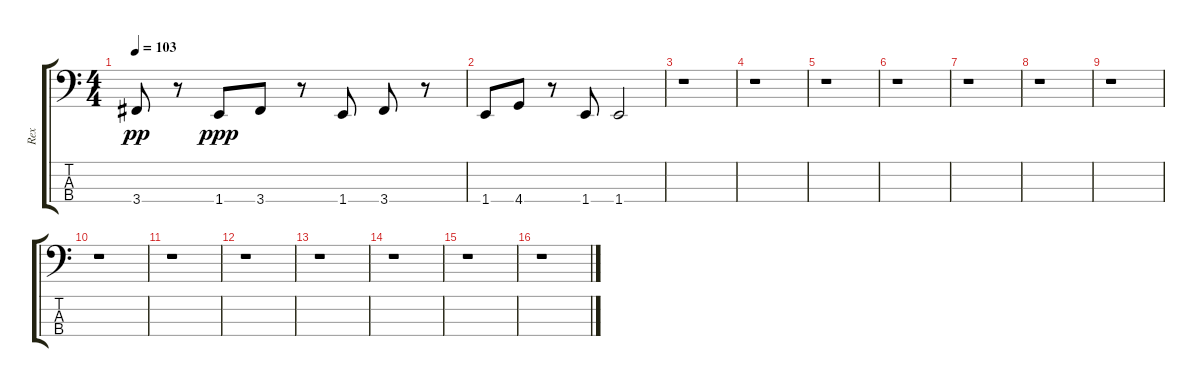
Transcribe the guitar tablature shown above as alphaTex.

\track ("Rex" "Rex") {instrument electricbasspick}
\staff {score tabs}
\tuning (Gb2 Db2 Ab1 Eb1) {hide}
\ts (4 4)
\tempo 103
\clef f4
\ks c
3.4.8{dy pp} r.8 1.4.8{dy ppp} 3.4.8 r.8 1.4.8 3.4.8 r.8 |
1.4.8 4.4.8 r.8 1.4.8 1.4.2 |
r.1 |
r.1 |
r.1 |
r.1 |
r.1 |
r.1 |
r.1 |
r.1 |
r.1 |
r.1 |
r.1 |
r.1 |
r.1 |
r.1
